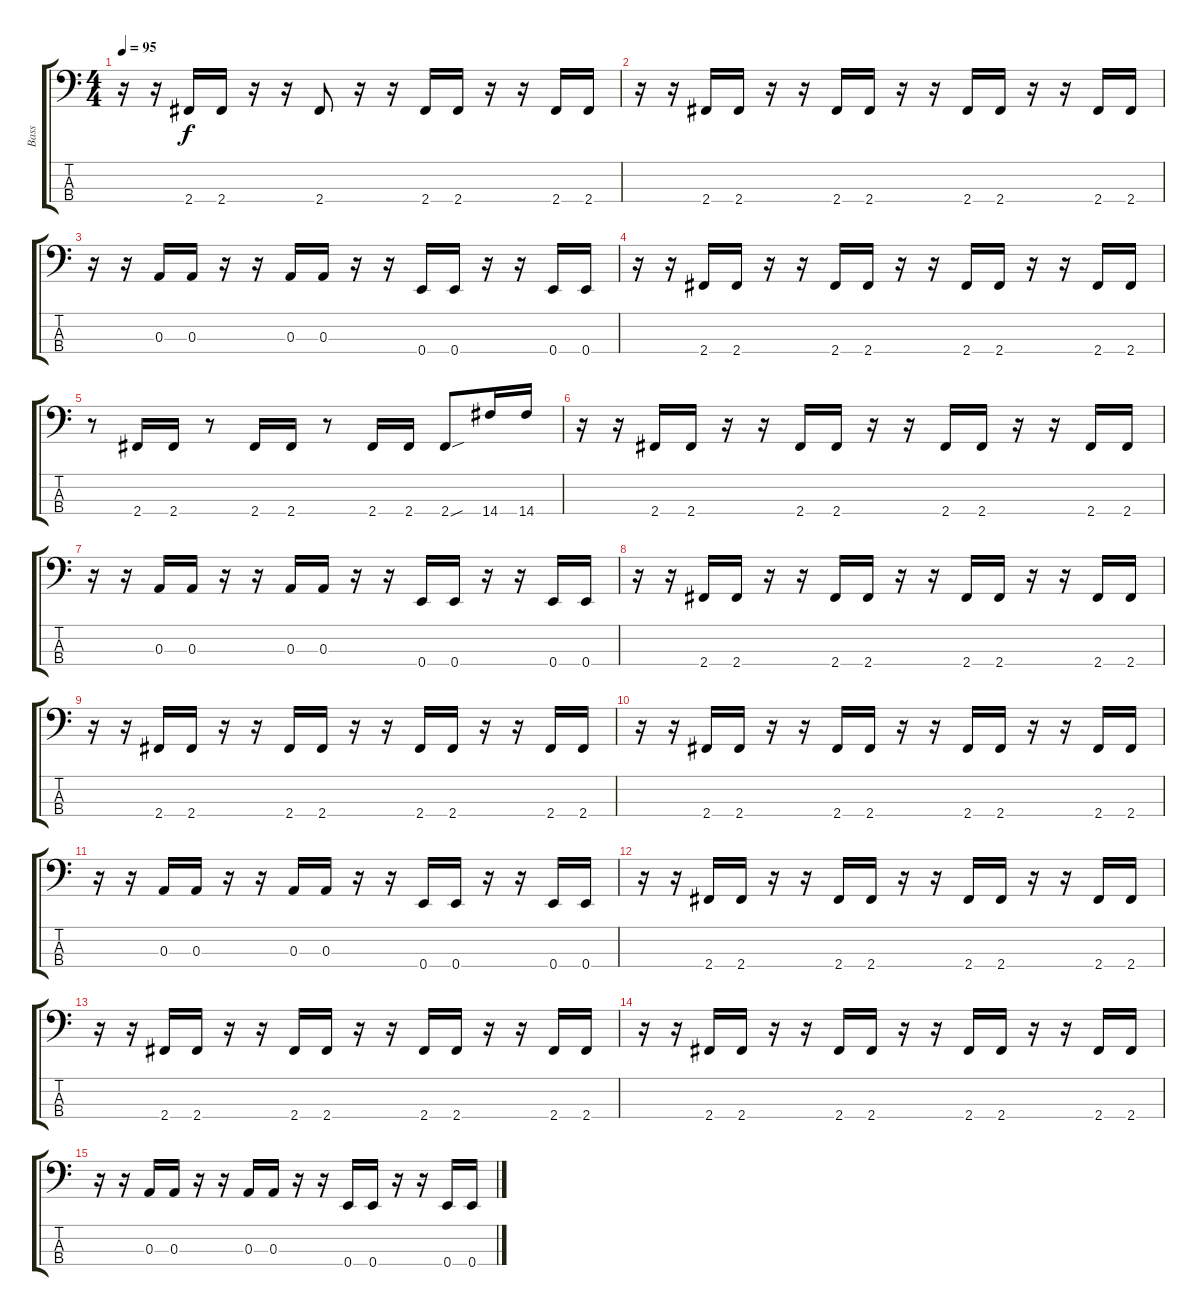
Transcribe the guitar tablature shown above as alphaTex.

\track ("Bass" "Bass") {instrument electricbasspick}
\staff {score tabs}
\tuning (G2 D2 A1 E1) {hide}
\ts (4 4)
\tempo 95
\clef f4
\ks c
r.16{dy f} r.16 2.4.16 2.4.16 r.16 r.16 2.4.8 r.16 r.16 2.4.16 2.4.16 r.16 r.16 2.4.16 2.4.16 |
r.16 r.16 2.4.16 2.4.16 r.16 r.16 2.4.16 2.4.16 r.16 r.16 2.4.16 2.4.16 r.16 r.16 2.4.16 2.4.16 |
r.16 r.16 0.3.16 0.3.16 r.16 r.16 0.3.16 0.3.16 r.16 r.16 0.4.16 0.4.16 r.16 r.16 0.4.16 0.4.16 |
r.16 r.16 2.4.16 2.4.16 r.16 r.16 2.4.16 2.4.16 r.16 r.16 2.4.16 2.4.16 r.16 r.16 2.4.16 2.4.16 |
r.8 2.4.16 2.4.16 r.8 2.4.16 2.4.16 r.8 2.4.16 2.4.16 2.4{sou}.8 14.4.16 14.4.16 |
r.16 r.16 2.4.16 2.4.16 r.16 r.16 2.4.16 2.4.16 r.16 r.16 2.4.16 2.4.16 r.16 r.16 2.4.16 2.4.16 |
r.16 r.16 0.3.16 0.3.16 r.16 r.16 0.3.16 0.3.16 r.16 r.16 0.4.16 0.4.16 r.16 r.16 0.4.16 0.4.16 |
r.16 r.16 2.4.16 2.4.16 r.16 r.16 2.4.16 2.4.16 r.16 r.16 2.4.16 2.4.16 r.16 r.16 2.4.16 2.4.16 |
r.16 r.16 2.4.16 2.4.16 r.16 r.16 2.4.16 2.4.16 r.16 r.16 2.4.16 2.4.16 r.16 r.16 2.4.16 2.4.16 |
r.16 r.16 2.4.16 2.4.16 r.16 r.16 2.4.16 2.4.16 r.16 r.16 2.4.16 2.4.16 r.16 r.16 2.4.16 2.4.16 |
r.16 r.16 0.3.16 0.3.16 r.16 r.16 0.3.16 0.3.16 r.16 r.16 0.4.16 0.4.16 r.16 r.16 0.4.16 0.4.16 |
r.16 r.16 2.4.16 2.4.16 r.16 r.16 2.4.16 2.4.16 r.16 r.16 2.4.16 2.4.16 r.16 r.16 2.4.16 2.4.16 |
r.16 r.16 2.4.16 2.4.16 r.16 r.16 2.4.16 2.4.16 r.16 r.16 2.4.16 2.4.16 r.16 r.16 2.4.16 2.4.16 |
r.16 r.16 2.4.16 2.4.16 r.16 r.16 2.4.16 2.4.16 r.16 r.16 2.4.16 2.4.16 r.16 r.16 2.4.16 2.4.16 |
r.16 r.16 0.3.16 0.3.16 r.16 r.16 0.3.16 0.3.16 r.16 r.16 0.4.16 0.4.16 r.16 r.16 0.4.16 0.4.16
